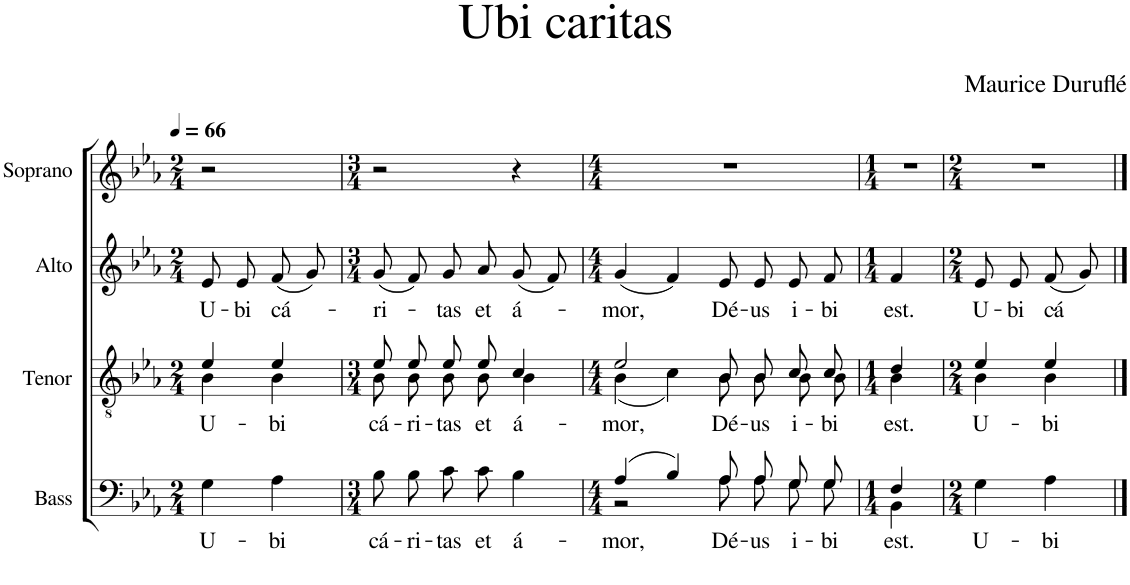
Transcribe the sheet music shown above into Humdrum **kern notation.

**kern	**text	**kern	**text	**kern	**text	**kern
*part4	*part4	*part3	*part3	*part2	*part2	*part1
*staff4	*staff4	*staff3	*staff3	*staff2	*staff2	*staff1
*I"Bass	*	*I"Tenor	*	*I"Alto	*	*I"Soprano
*I'B.	*	*I'T.	*	*I'A.	*	*I'S.
*clefF4	*	*clefGv2	*	*clefG2	*	*clefG2
*	*	*Trd1c2	*	*	*	*Trd1c2
*k[b-e-a-]	*	*k[b-e-a-]	*	*k[b-e-a-]	*	*k[b-e-a-]
*M2/4	*	*M2/4	*	*M2/4	*	*M2/4
*MM66	*	*MM66	*	*MM66	*	*MM66
=1	=1	=1	=1	=1	=1	=1
!	!LO:LY:b	!	!LO:LY:b	!	!LO:LY:b	!
*	*	*^	*	*	*	*
4G\	U-	4e-/	4B-\	U-	8e-/L	U-	2r
!	!	!	!	!	!	!LO:LY:b	!
.	.	.	.	.	8e-/J	-bi	.
!	!LO:LY:b	!	!	!LO:LY:b	!	!LO:LY:b	!
4A-\	-bi	4e-/	4B-\	-bi	(8f/L	cá-	.
.	.	.	.	.	8g/J)	.	.
=2	=2	=2	=2	=2	=2	=2	=2
*M3/4	*	*M3/4	*	*	*M3/4	*	*M3/4
!	!LO:LY:b	!	!	!LO:LY:b	!	!LO:LY:b	!
8B-\L	cá-	8e-/L	8B-\L	cá-	(8g/L	-ri-	2r
!	!LO:LY:b	!	!	!LO:LY:b	!	!	!
8B-\J	-ri-	8e-/J	8B-\J	-ri-	8f/J)	.	.
!	!LO:LY:b	!	!	!LO:LY:b	!	!LO:LY:b	!
8c\L	-tas	8e-/L	8B-\L	-tas	8g/L	-tas	.
!	!LO:LY:b	!	!	!LO:LY:b	!	!LO:LY:b	!
8c\J	et	8e-/J	8B-\J	et	8a-/J	et	.
!	!LO:LY:b	!	!	!LO:LY:b	!	!LO:LY:b	!
4B-\	á-	4c/	4B-\	á-	(8g/L	á-	4r
.	.	.	.	.	8f/J)	.	.
=3	=3	=3	=3	=3	=3	=3	=3
*M4/4	*	*M4/4	*	*	*M4/4	*	*M4/4
!	!LO:LY:b	!	!	!LO:LY:b	!	!LO:LY:b	!
*^	*	*	*	*	*	*	*
(4A-/	2r	-mor,	2e-/	(4B-\	-mor,	(4g/	-mor,	1r
4B-/)	.	.	.	4c\)	.	4f/)	.	.
!	!	!LO:LY:b	!	!	!LO:LY:b	!	!LO:LY:b	!
8A-/L	8A-\L	Dé-	8B-/L	8B-\L	Dé-	8e-/L	Dé-	.
!	!	!LO:LY:b	!	!	!LO:LY:b	!	!LO:LY:b	!
8A-/J	8A-\J	-us	8B-/J	8B-\J	-us	8e-/J	-us	.
!	!	!LO:LY:b	!	!	!LO:LY:b	!	!LO:LY:b	!
8G/L	8G\L	i-	8c/L	8B-\L	i-	8e-/L	i-	.
!	!	!LO:LY:b	!	!	!LO:LY:b	!	!LO:LY:b	!
8G/J	8G\J	-bi	8c/J	8B-\J	-bi	8f/J	-bi	.
=4	=4	=4	=4	=4	=4	=4	=4	=4
*M1/4	*	*	*M1/4	*	*	*M1/4	*	*M1/4
!	!	!LO:LY:b	!	!	!LO:LY:b	!	!LO:LY:b	!
4F/	4BB-\	est.	4d/	4B-\	est.	4f/	est.	4r
*v	*v	*	*	*	*	*	*	*
=5	=5	=5	=5	=5	=5	=5	=5
*M2/4	*	*M2/4	*	*	*M2/4	*	*M2/4
*^	*	*	*	*	*	*	*
!	!	!LO:LY:b	!	!	!LO:LY:b	!	!LO:LY:b	!
*v	*v	*	*	*	*	*	*	*
4G\	U-	4e-/	4B-\	U-	8e-/L	U-	2r
!	!	!	!	!	!	!LO:LY:b	!
.	.	.	.	.	8e-/J	-bi	.
!	!LO:LY:b	!	!	!LO:LY:b	!	!LO:LY:b	!
4A-\	-bi	4e-/	4B-\	-bi	(8f/L	cá-	.
.	.	.	.	.	8g/J)	.	.
*	*	*v	*v	*	*	*	*
==	==	==	==	==	==	==
*-	*-	*-	*-	*-	*-	*-
